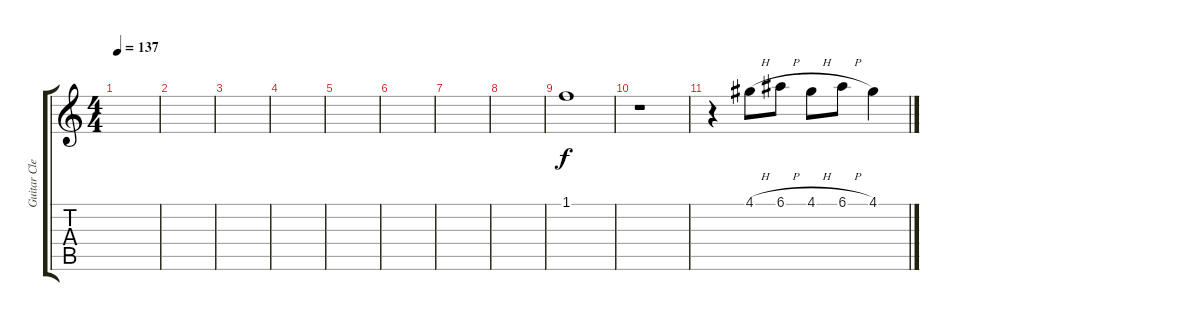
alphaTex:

\track ("Guitar Clean" "Guitar Cle") {instrument electricguitarclean}
\staff {score tabs}
\tuning (E4 B3 G3 D3 A2 E2) {hide}
\ts (4 4)
\tempo 137
\clef g2
\ks c
|
|
|
|
|
|
|
|
1.1.1 |
r.1 |
r.4 4.1{h}.8 6.1{h}.8 4.1{h}.8 6.1{h}.8 4.1.4
